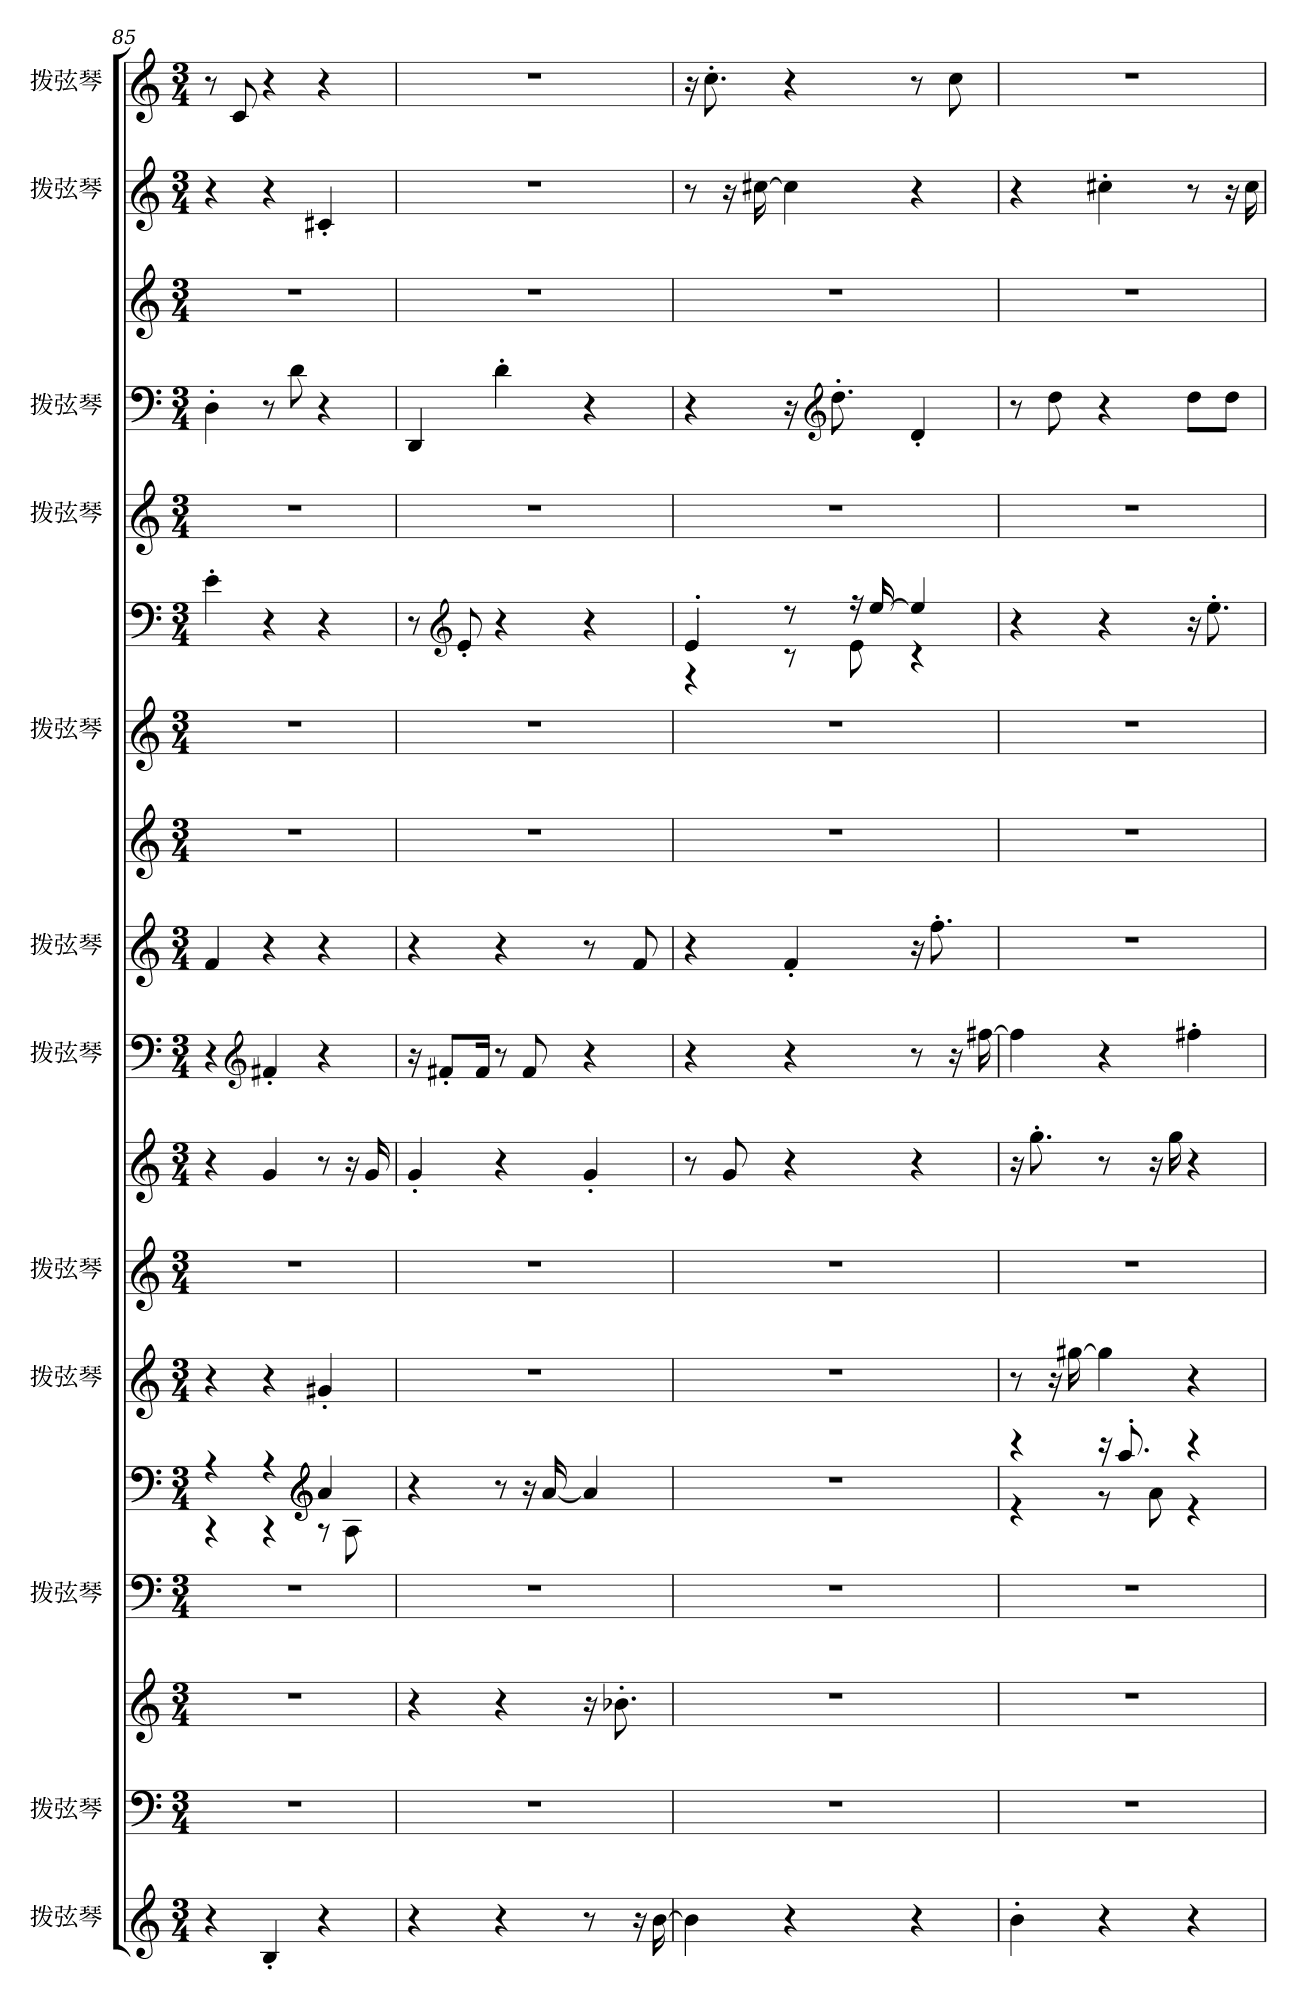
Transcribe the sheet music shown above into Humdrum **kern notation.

**kern	**kern	**kern	**kern	**kern	**kern	**kern	**kern	**kern	**kern	**kern	**kern	**kern	**kern	**kern	**kern	**kern	**kern
*part12	*part11	*part11	*part10	*part10	*part9	*part8	*part8	*part7	*part6	*part6	*part5	*part5	*part4	*part3	*part3	*part2	*part1
*staff18	*staff17	*staff16	*staff15	*staff14	*staff13	*staff12	*staff11	*staff10	*staff9	*staff8	*staff7	*staff6	*staff5	*staff4	*staff3	*staff2	*staff1
*I"拨弦琴	*I"拨弦琴	*	*I"拨弦琴	*	*I"拨弦琴	*I"拨弦琴	*	*I"拨弦琴	*I"拨弦琴	*	*I"拨弦琴	*	*I"拨弦琴	*I"拨弦琴	*	*I"拨弦琴	*I"拨弦琴
!!LO:PB:g=z
*clefG2	*clefF4	*clefG2	*clefF4	*clefF4	*clefG2	*clefG2	*clefG2	*clefF4	*clefG2	*clefG2	*clefG2	*clefF4	*clefG2	*clefF4	*clefG2	*clefG2	*clefG2
*k[]	*k[]	*k[]	*k[]	*k[]	*k[]	*k[]	*k[]	*k[]	*k[]	*k[]	*k[]	*k[]	*k[]	*k[]	*k[]	*k[]	*k[]
*M3/4	*M3/4	*M3/4	*M3/4	*M3/4	*M3/4	*M3/4	*M3/4	*M3/4	*M3/4	*M3/4	*M3/4	*M3/4	*M3/4	*M3/4	*M3/4	*M3/4	*M3/4
=85	=85	=85	=85	=85	=85	=85	=85	=85	=85	=85	=85	=85	=85	=85	=85	=85	=85
*	*	*	*	*^	*	*	*	*	*	*	*	*	*	*	*	*	*
4r	2.r	2.r	2.r	4r	4r	4r	2.r	4r	4r	4f/	2.r	2.r	4e'\	2.r	4D'\	2.r	4r	8r
.	.	.	.	.	.	.	.	.	.	.	.	.	.	.	.	.	.	8c/
*	*	*	*	*	*	*	*	*	*clefG2	*	*	*	*	*	*	*	*	*
4B'/	.	.	.	4r	4r	4r	.	4g/	4f#X'/	4r	.	.	4r	.	8r	.	4r	4r
.	.	.	.	.	.	.	.	.	.	.	.	.	.	.	8d\	.	.	.
*	*	*	*	*clefG2	*	*	*	*	*	*	*	*	*	*	*	*	*	*
4r	.	.	.	4a/	8r	4g#X'/	.	8r	4r	4r	.	.	4r	.	4r	.	4c#X'/	4r
.	.	.	.	.	8A\	.	.	16r	.	.	.	.	.	.	.	.	.	.
.	.	.	.	.	.	.	.	16g/	.	.	.	.	.	.	.	.	.	.
*	*	*	*	*v	*v	*	*	*	*	*	*	*	*	*	*	*	*	*
=86	=86	=86	=86	=86	=86	=86	=86	=86	=86	=86	=86	=86	=86	=86	=86	=86	=86
4r	2.r	4r	2.r	4r	2.r	2.r	4g'/	16r	4r	2.r	2.r	8r	2.r	4DD/	2.r	2.r	2.r
.	.	.	.	.	.	.	.	8f#X'/L	.	.	.	.	.	.	.	.	.
*	*	*	*	*	*	*	*	*	*	*	*	*clefG2	*	*	*	*	*
.	.	.	.	.	.	.	.	.	.	.	.	8e'/	.	.	.	.	.
.	.	.	.	.	.	.	.	16f#/Jk	.	.	.	.	.	.	.	.	.
4r	.	4r	.	8r	.	.	4r	8r	4r	.	.	4r	.	4d'\	.	.	.
.	.	.	.	16r	.	.	.	8f#/	.	.	.	.	.	.	.	.	.
.	.	.	.	[16a/	.	.	.	.	.	.	.	.	.	.	.	.	.
8r	.	16r	.	4a/]	.	.	4g'/	4r	8r	.	.	4r	.	4r	.	.	.
.	.	8.b-X'\	.	.	.	.	.	.	.	.	.	.	.	.	.	.	.
16r	.	.	.	.	.	.	.	.	8f/	.	.	.	.	.	.	.	.
[16b\	.	.	.	.	.	.	.	.	.	.	.	.	.	.	.	.	.
=87	=87	=87	=87	=87	=87	=87	=87	=87	=87	=87	=87	=87	=87	=87	=87	=87	=87
*	*	*	*	*	*	*	*	*	*	*	*	*^	*	*	*	*	*
4b\]	2.r	2.r	2.r	2.r	2.r	2.r	8r	4r	4r	2.r	2.r	4e'/	4r	2.r	4r	2.r	8r	16r
.	.	.	.	.	.	.	.	.	.	.	.	.	.	.	.	.	.	8.cc'\
.	.	.	.	.	.	.	8g/	.	.	.	.	.	.	.	.	.	16r	.
.	.	.	.	.	.	.	.	.	.	.	.	.	.	.	.	.	[16cc#X\	.
4r	.	.	.	.	.	.	4r	4r	4f'/	.	.	8r	8r	.	16r	.	4cc#\]	4r
*	*	*	*	*	*	*	*	*	*	*	*	*	*	*	*clefG2	*	*	*
.	.	.	.	.	.	.	.	.	.	.	.	.	.	.	8.dd'\	.	.	.
.	.	.	.	.	.	.	.	.	.	.	.	16r	8e\	.	.	.	.	.
.	.	.	.	.	.	.	.	.	.	.	.	[16ee/	.	.	.	.	.	.
4r	.	.	.	.	.	.	4r	8r	16r	.	.	4ee/]	4r	.	4d'/	.	4r	8r
.	.	.	.	.	.	.	.	.	8.ff'\	.	.	.	.	.	.	.	.	.
.	.	.	.	.	.	.	.	16r	.	.	.	.	.	.	.	.	.	8cc\
.	.	.	.	.	.	.	.	[16ff#X\	.	.	.	.	.	.	.	.	.	.
*	*	*	*	*	*	*	*	*	*	*	*	*v	*v	*	*	*	*	*
!!LO:PB:g=z
=88	=88	=88	=88	=88	=88	=88	=88	=88	=88	=88	=88	=88	=88	=88	=88	=88	=88
*	*	*	*	*^	*	*	*	*	*	*	*	*	*	*	*	*	*
4b'\	2.r	2.r	2.r	4r	4r	8r	2.r	16r	4ff#\]	2.r	2.r	2.r	4r	2.r	8r	2.r	4r	2.r
.	.	.	.	.	.	.	.	8.gg'\	.	.	.	.	.	.	.	.	.	.
.	.	.	.	.	.	16r	.	.	.	.	.	.	.	.	8dd\	.	.	.
.	.	.	.	.	.	[16gg#X\	.	.	.	.	.	.	.	.	.	.	.	.
4r	.	.	.	16r	8r	4gg#\]	.	8r	4r	.	.	.	4r	.	4r	.	4cc#X'\	.
.	.	.	.	8.aa'/	.	.	.	.	.	.	.	.	.	.	.	.	.	.
.	.	.	.	.	8a\	.	.	16r	.	.	.	.	.	.	.	.	.	.
.	.	.	.	.	.	.	.	16gg\	.	.	.	.	.	.	.	.	.	.
4r	.	.	.	4r	4r	4r	.	4r	4ff#X'\	.	.	.	16r	.	8dd\L	.	8r	.
.	.	.	.	.	.	.	.	.	.	.	.	.	8.ee'\	.	.	.	.	.
.	.	.	.	.	.	.	.	.	.	.	.	.	.	.	8dd\J	.	16r	.
.	.	.	.	.	.	.	.	.	.	.	.	.	.	.	.	.	16cc#\	.
*	*	*	*	*v	*v	*	*	*	*	*	*	*	*	*	*	*	*	*
=	=	=	=	=	=	=	=	=	=	=	=	=	=	=	=	=	=
*-	*-	*-	*-	*-	*-	*-	*-	*-	*-	*-	*-	*-	*-	*-	*-	*-	*-
